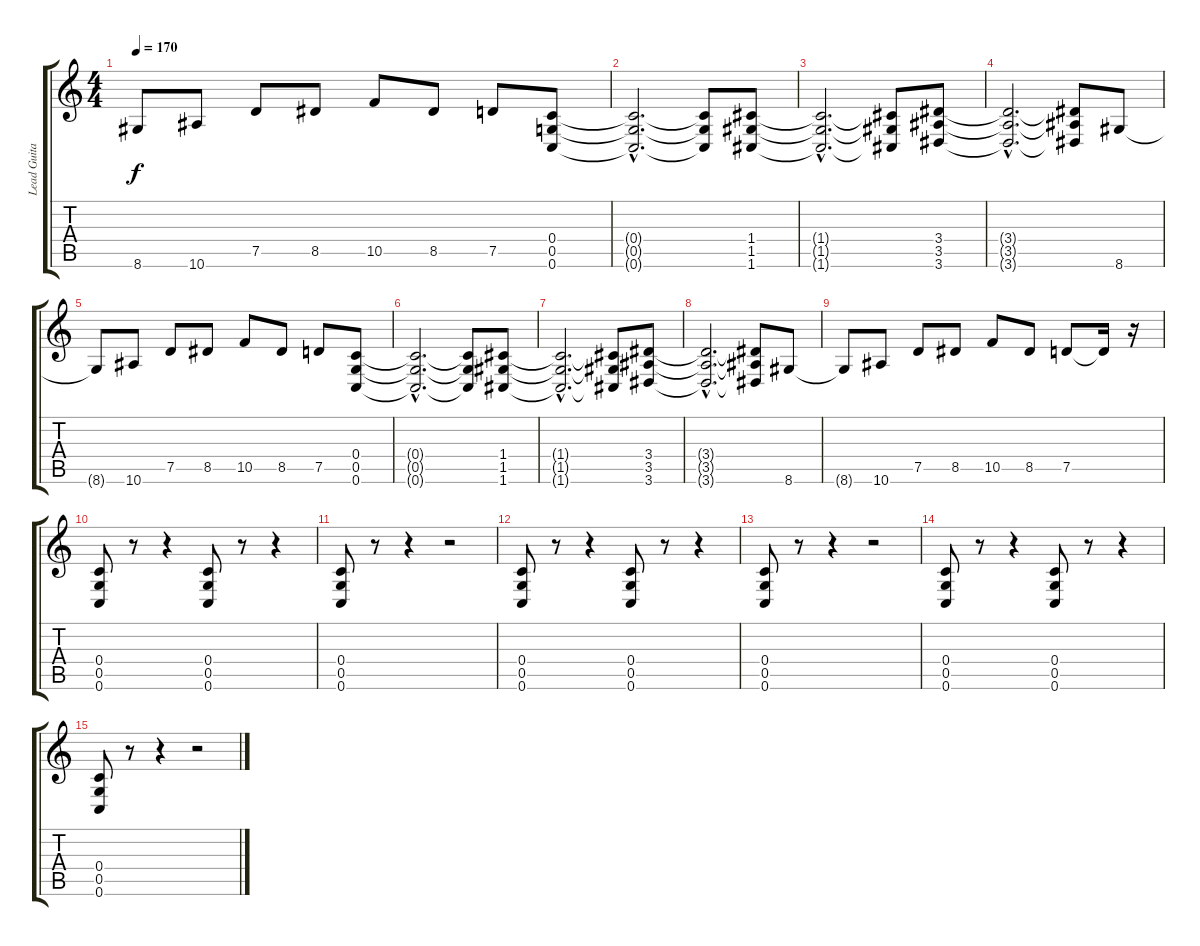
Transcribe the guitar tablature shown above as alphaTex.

\track ("Lead Guitar" "Lead Guita") {instrument distortionguitar}
\staff {score tabs}
\tuning (D4 A3 F3 C3 G2 C2) {hide}
\ts (4 4)
\tempo 170
\clef g2
\ks c
8.6{t}.8{dy f} 10.6.8 7.5.8 8.5.8 10.5.8 8.5.8 7.5.8 (0.4 0.5 0.6).8 |
(0.4{hac t} 0.5{hac t} 0.6{hac t}).2{d} (0.4{t} 0.5{t} 0.6{t}).8 (1.4 1.5 1.6).8 |
(1.4{hac t} 1.5{hac t} 1.6{hac t}).2{d} (1.4{t} 1.5{t} 1.6{t}).8 (3.4 3.5 3.6).8 |
(3.4{hac t} 3.5{hac t} 3.6{hac t}).2{d} (3.4{t} 3.5{t} 3.6{t}).8 8.6.8 |
8.6{t}.8 10.6.8 7.5.8 8.5.8 10.5.8 8.5.8 7.5.8 (0.4 0.5 0.6).8 |
(0.4{hac t} 0.5{hac t} 0.6{hac t}).2{d} (0.4{t} 0.5{t} 0.6{t}).8 (1.4 1.5 1.6).8 |
(1.4{hac t} 1.5{hac t} 1.6{hac t}).2{d} (1.4{t} 1.5{t} 1.6{t}).8 (3.4 3.5 3.6).8 |
(3.4{hac t} 3.5{hac t} 3.6{hac t}).2{d} (3.4{t} 3.5{t} 3.6{t}).8 8.6.8 |
8.6{t}.8 10.6.8 7.5.8 8.5.8 10.5.8 8.5.8 7.5.8 7.5{t}.16 r.16 |
(0.4 0.5 0.6).8 r.8 r.4 (0.4 0.5 0.6).8 r.8 r.4 |
(0.4 0.5 0.6).8 r.8 r.4 r.2 |
(0.4 0.5 0.6).8 r.8 r.4 (0.4 0.5 0.6).8 r.8 r.4 |
(0.4 0.5 0.6).8 r.8 r.4 r.2 |
(0.4 0.5 0.6).8 r.8 r.4 (0.4 0.5 0.6).8 r.8 r.4 |
(0.4 0.5 0.6).8 r.8 r.4 r.2
